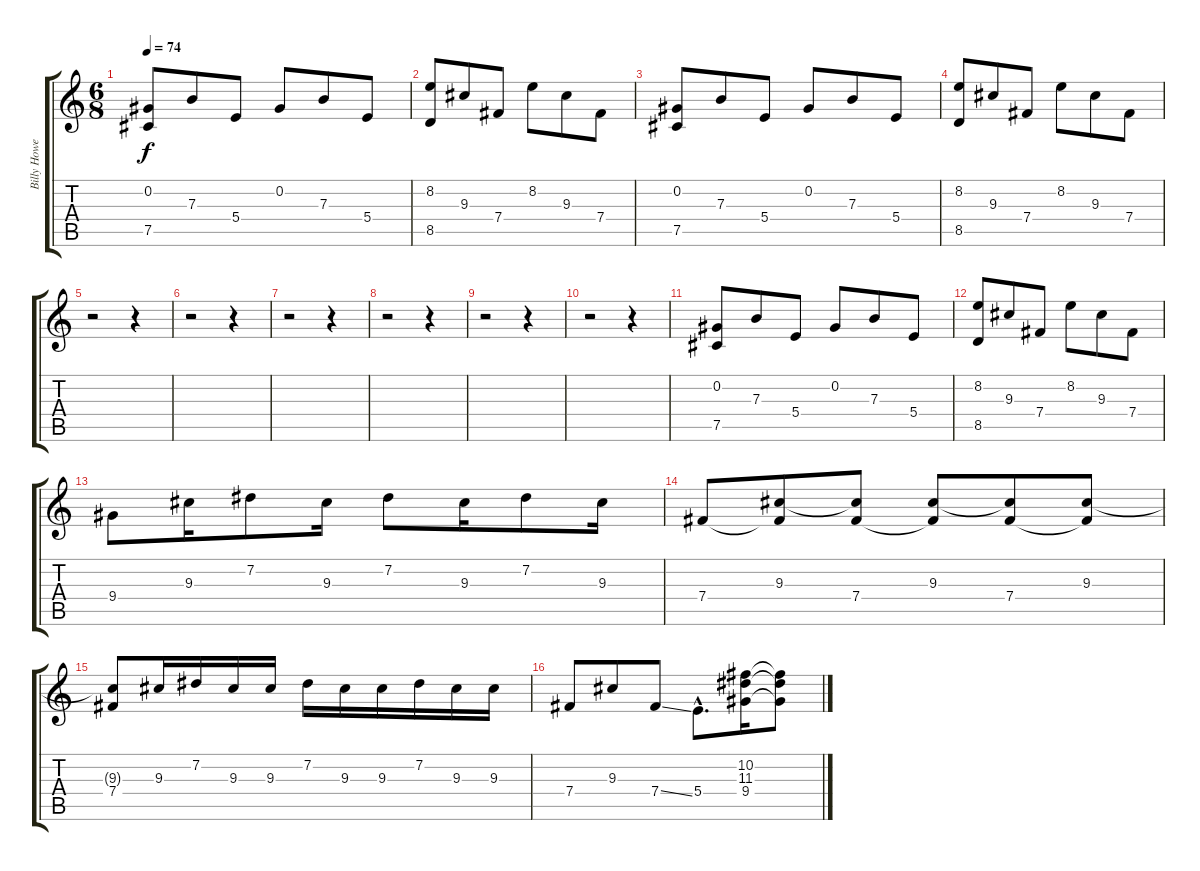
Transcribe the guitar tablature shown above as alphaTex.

\track ("Billy Howerdel - Guitar 1" "Billy Howe") {instrument electricguitarclean}
\staff {score tabs}
\tuning (Db4 Ab3 E3 B2 Gb2 Db2) {hide}
\ts (6 8)
\tempo 74
\clef g2
\ks c
(0.2 7.5).8{dy f} 7.3.8 5.4.8 0.2.8 7.3.8 5.4.8 |
(8.2 8.5).8 9.3.8 7.4.8 8.2.8 9.3.8 7.4.8 |
(0.2 7.5).8 7.3.8 5.4.8 0.2.8 7.3.8 5.4.8 |
(8.2 8.5).8 9.3.8 7.4.8 8.2.8 9.3.8 7.4.8 |
r.2 r.4 |
r.2 r.4 |
r.2 r.4 |
r.2 r.4 |
r.2 r.4 |
r.2 r.4 |
(0.2 7.5).8 7.3.8 5.4.8 0.2.8 7.3.8 5.4.8 |
(8.2 8.5).8 9.3.8 7.4.8 8.2.8 9.3.8 7.4.8 |
9.4.8 9.3.16 7.2.8 9.3.16 7.2.8 9.3.16 7.2.8 9.3.16 |
7.4.8 (9.3 7.4{t}).8 (9.3{t} 7.4).8 (9.3 7.4{t}).8 (9.3{t} 7.4).8 (9.3 7.4{t}).8 |
(9.3{t} 7.4).8 9.3.16 7.2.16 9.3.16 9.3.16 7.2.16 9.3.16 9.3.16 7.2.16 9.3.16 9.3.16 |
7.4.8 9.3.8 7.4{ss}.8 5.4{hac}.8{d} (10.2 11.3 9.4).16 (10.2{t} 11.3{t} 9.4{t}).8
